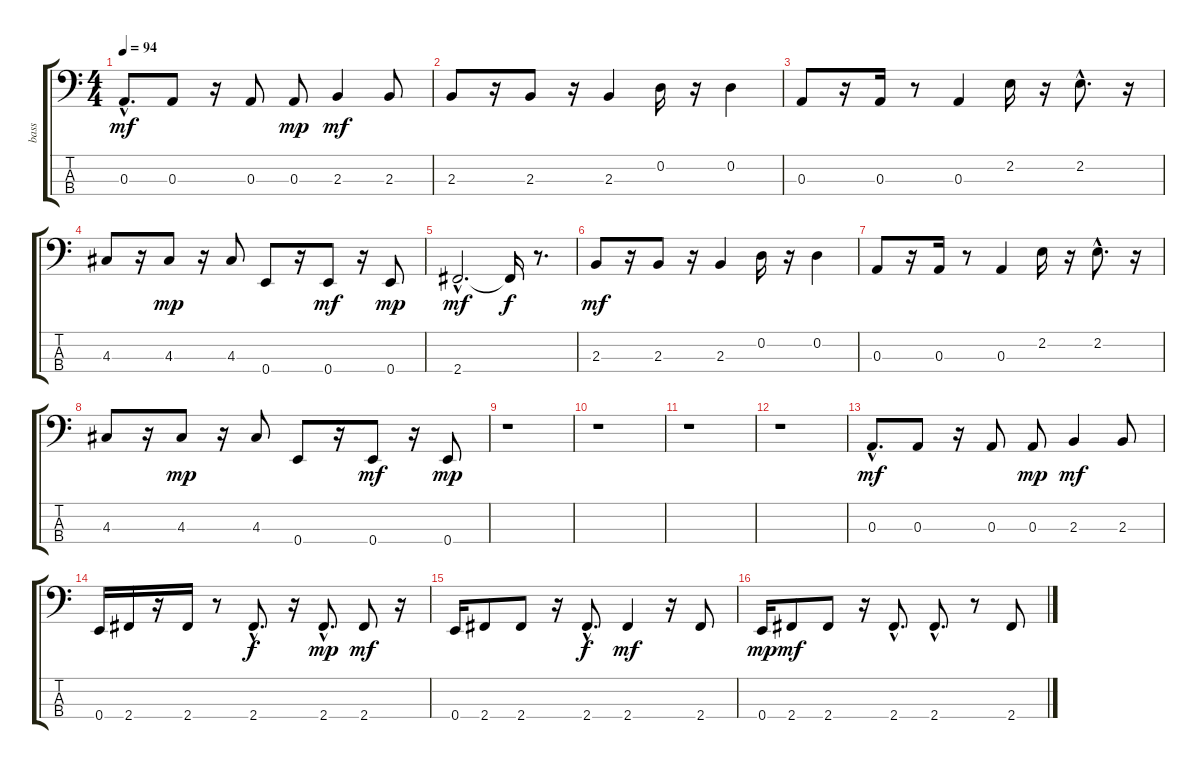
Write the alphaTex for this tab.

\track ("bass" "bass") {instrument electricbasspick}
\staff {score tabs}
\tuning (G2 D2 A1 E1) {hide}
\ts (4 4)
\tempo 94
\clef f4
\ks c
0.3{hac}.8{d dy mf} 0.3.8 r.16 0.3.8 0.3.8{dy mp} 2.3.4{dy mf} 2.3.8 |
2.3.8 r.16 2.3.8 r.16 2.3.4 0.2.16 r.16 0.2.4 |
0.3.8 r.16 0.3.16 r.8 0.3.4 2.2.16 r.16 2.2{hac}.8{d} r.16 |
4.3.8 r.16 4.3.8{dy mp} r.16 4.3.8 0.4.8 r.16 0.4.8{dy mf} r.16 0.4.8{dy mp} |
2.4{hac}.2{d dy mf} 2.4{t}.16{dy f} r.8{d} |
2.3.8{dy mf} r.16 2.3.8 r.16 2.3.4 0.2.16 r.16 0.2.4 |
0.3.8 r.16 0.3.16 r.8 0.3.4 2.2.16 r.16 2.2{hac}.8{d} r.16 |
4.3.8 r.16 4.3.8{dy mp} r.16 4.3.8 0.4.8 r.16 0.4.8{dy mf} r.16 0.4.8{dy mp} |
r.1 |
r.1 |
r.1 |
r.1 |
0.3{hac}.8{d dy mf} 0.3.8 r.16 0.3.8 0.3.8{dy mp} 2.3.4{dy mf} 2.3.8 |
0.4.16 2.4.16 r.16 2.4.16 r.8 2.4{hac}.8{d dy f} r.16 2.4{hac}.8{d dy mp} 2.4.8{dy mf} r.16 |
0.4.16 2.4.8 2.4.8 r.16 2.4{hac}.8{d dy f} 2.4.4{dy mf} r.16 2.4.8 |
0.4.16{dy mp} 2.4.8{dy mf} 2.4.8 r.16 2.4{hac}.8{d} 2.4{hac}.8{d} r.8 2.4.8
